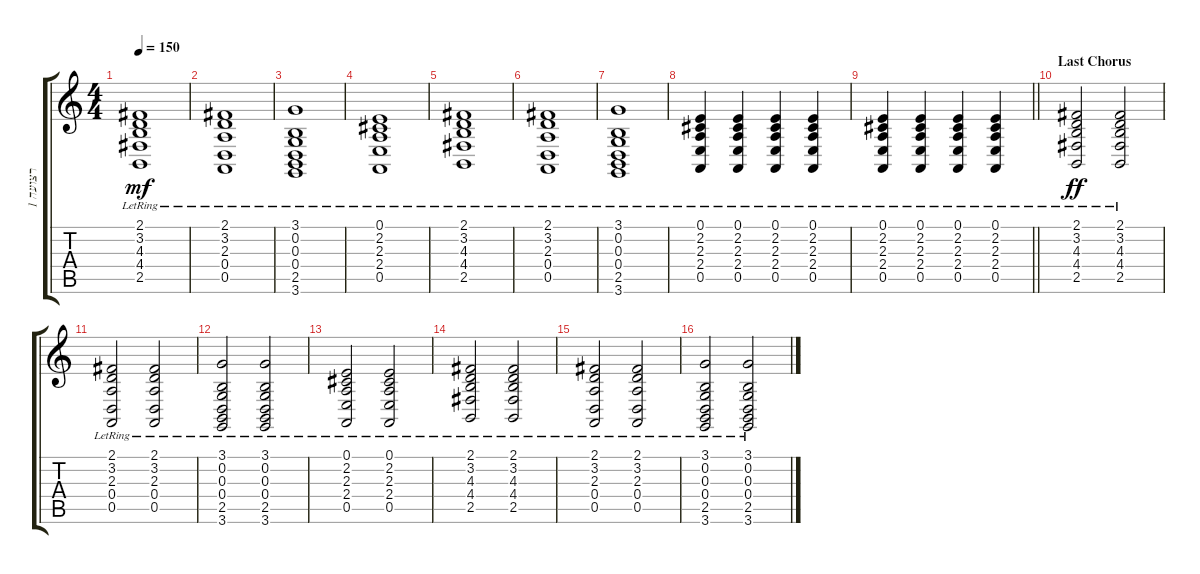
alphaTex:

\track ("רצועה 1" "רצועה 1") {instrument acousticgrandpiano}
\staff {score tabs}
\tuning (E4 B3 G3 D3 A2 E2) {hide}
\ts (4 4)
\tempo 150
\clef g2
\ks c
(2.1{lr} 3.2{lr} 4.3{lr} 4.4{lr} 2.5{lr}).1{dy mf} |
(2.1{lr} 3.2{lr} 2.3{lr} 0.4{lr} 0.5{lr}).1 |
(3.1{lr} 0.2{lr} 0.3{lr} 0.4{lr} 2.5{lr} 3.6{lr}).1 |
(0.1{lr} 2.2{lr} 2.3{lr} 2.4{lr} 0.5{lr}).1 |
(2.1{lr} 3.2{lr} 4.3{lr} 4.4{lr} 2.5{lr}).1 |
(2.1{lr} 3.2{lr} 2.3{lr} 0.4{lr} 0.5{lr}).1 |
(3.1{lr} 0.2{lr} 0.3{lr} 0.4{lr} 2.5{lr} 3.6{lr}).1 |
(0.1{lr} 2.2{lr} 2.3{lr} 2.4{lr} 0.5{lr}).4 (0.1{lr} 2.2{lr} 2.3{lr} 2.4{lr} 0.5{lr}).4 (0.1{lr} 2.2{lr} 2.3{lr} 2.4{lr} 0.5{lr}).4 (0.1{lr} 2.2{lr} 2.3{lr} 2.4{lr} 0.5{lr}).4 |
\barLineRight lightlight
(0.1{lr} 2.2{lr} 2.3{lr} 2.4{lr} 0.5{lr}).4 (0.1{lr} 2.2{lr} 2.3{lr} 2.4{lr} 0.5{lr}).4 (0.1{lr} 2.2{lr} 2.3{lr} 2.4{lr} 0.5{lr}).4 (0.1{lr} 2.2{lr} 2.3{lr} 2.4{lr} 0.5{lr}).4 |
\section ("" "Last Chorus")
(2.1{lr} 3.2{lr} 4.3{lr} 4.4{lr} 2.5{lr}).2{dy ff} (2.1{lr} 3.2{lr} 4.3{lr} 4.4{lr} 2.5{lr}).2 |
(2.1{lr} 3.2{lr} 2.3{lr} 0.4{lr} 0.5{lr}).2 (2.1{lr} 3.2{lr} 2.3{lr} 0.4{lr} 0.5{lr}).2 |
(3.1{lr} 0.2{lr} 0.3{lr} 0.4{lr} 2.5{lr} 3.6{lr}).2 (3.1{lr} 0.2{lr} 0.3{lr} 0.4{lr} 2.5{lr} 3.6{lr}).2 |
(0.1{lr} 2.2{lr} 2.3{lr} 2.4{lr} 0.5{lr}).2 (0.1{lr} 2.2{lr} 2.3{lr} 2.4{lr} 0.5{lr}).2 |
(2.1{lr} 3.2{lr} 4.3{lr} 4.4{lr} 2.5{lr}).2 (2.1{lr} 3.2{lr} 4.3{lr} 4.4{lr} 2.5{lr}).2 |
(2.1{lr} 3.2{lr} 2.3{lr} 0.4{lr} 0.5{lr}).2 (2.1{lr} 3.2{lr} 2.3{lr} 0.4{lr} 0.5{lr}).2 |
(3.1{lr} 0.2{lr} 0.3{lr} 0.4{lr} 2.5{lr} 3.6{lr}).2 (3.1{lr} 0.2{lr} 0.3{lr} 0.4{lr} 2.5{lr} 3.6{lr}).2
